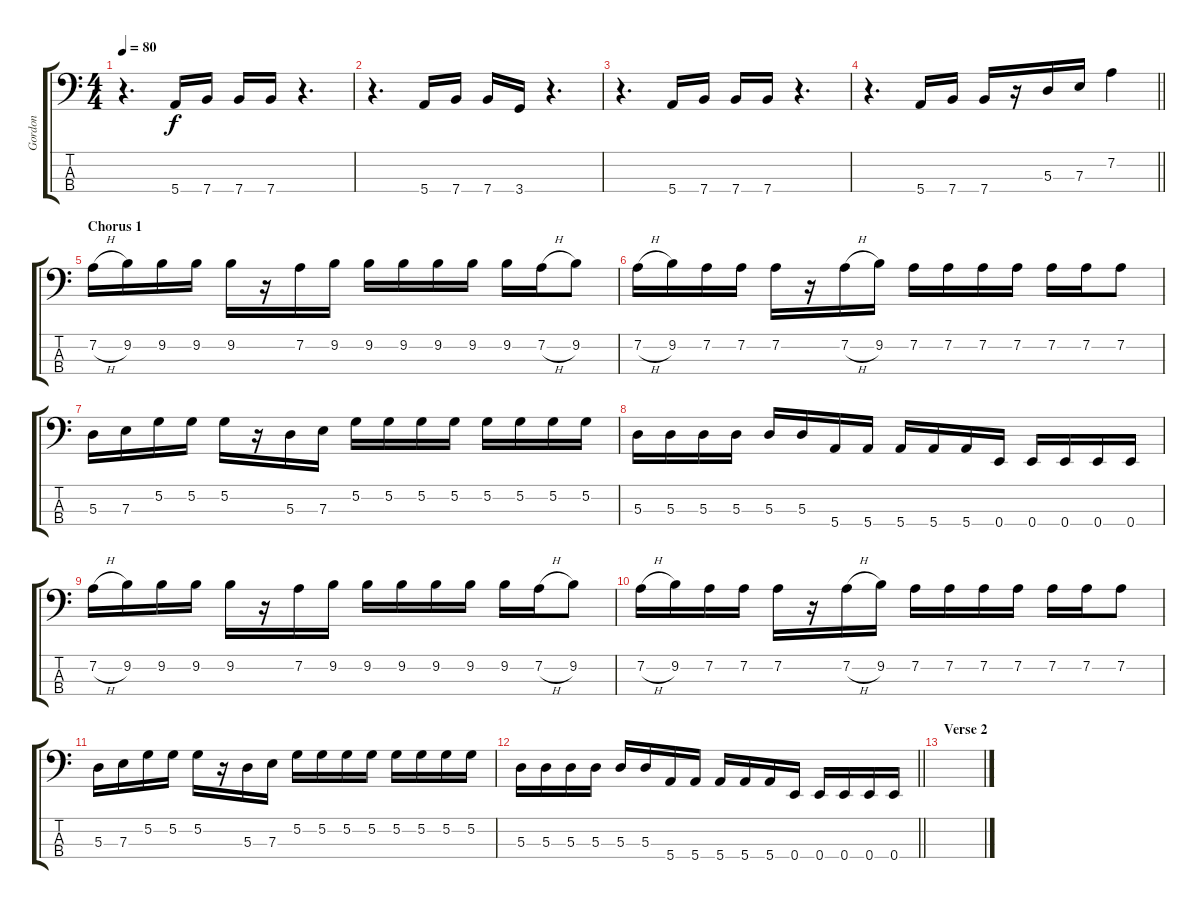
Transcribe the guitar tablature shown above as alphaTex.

\track ("Gordon" "Gordon") {instrument electricbassfinger}
\staff {score tabs}
\tuning (G2 D2 A1 E1) {hide}
\ts (4 4)
\tempo 80
\clef f4
\ks c
r.4{d dy f} 5.4.16 7.4.16 7.4.16 7.4.16 r.4{d} |
r.4{d} 5.4.16 7.4.16 7.4.16 3.4.16 r.4{d} |
r.4{d} 5.4.16 7.4.16 7.4.16 7.4.16 r.4{d} |
\barLineRight lightlight
r.4{d} 5.4.16 7.4.16 7.4.16 r.16 5.3.16 7.3.16 7.2.4 |
\section ("" "Chorus 1")
7.2{h}.16 9.2.16 9.2.16 9.2.16 9.2.16 r.16 7.2.16 9.2.16 9.2.16 9.2.16 9.2.16 9.2.16 9.2.16 7.2{h}.16 9.2.8 |
7.2{h}.16 9.2.16 7.2.16 7.2.16 7.2.16 r.16 7.2{h}.16 9.2.16 7.2.16 7.2.16 7.2.16 7.2.16 7.2.16 7.2.16 7.2.8 |
5.3.16 7.3.16 5.2.16 5.2.16 5.2.16 r.16 5.3.16 7.3.16 5.2.16 5.2.16 5.2.16 5.2.16 5.2.16 5.2.16 5.2.16 5.2.16 |
5.3.16 5.3.16 5.3.16 5.3.16 5.3.16 5.3.16 5.4.16 5.4.16 5.4.16 5.4.16 5.4.16 0.4.16 0.4.16 0.4.16 0.4.16 0.4.16 |
7.2{h}.16 9.2.16 9.2.16 9.2.16 9.2.16 r.16 7.2.16 9.2.16 9.2.16 9.2.16 9.2.16 9.2.16 9.2.16 7.2{h}.16 9.2.8 |
7.2{h}.16 9.2.16 7.2.16 7.2.16 7.2.16 r.16 7.2{h}.16 9.2.16 7.2.16 7.2.16 7.2.16 7.2.16 7.2.16 7.2.16 7.2.8 |
5.3.16 7.3.16 5.2.16 5.2.16 5.2.16 r.16 5.3.16 7.3.16 5.2.16 5.2.16 5.2.16 5.2.16 5.2.16 5.2.16 5.2.16 5.2.16 |
\barLineRight lightlight
5.3.16 5.3.16 5.3.16 5.3.16 5.3.16 5.3.16 5.4.16 5.4.16 5.4.16 5.4.16 5.4.16 0.4.16 0.4.16 0.4.16 0.4.16 0.4.16 |
\section ("" "Verse 2")
